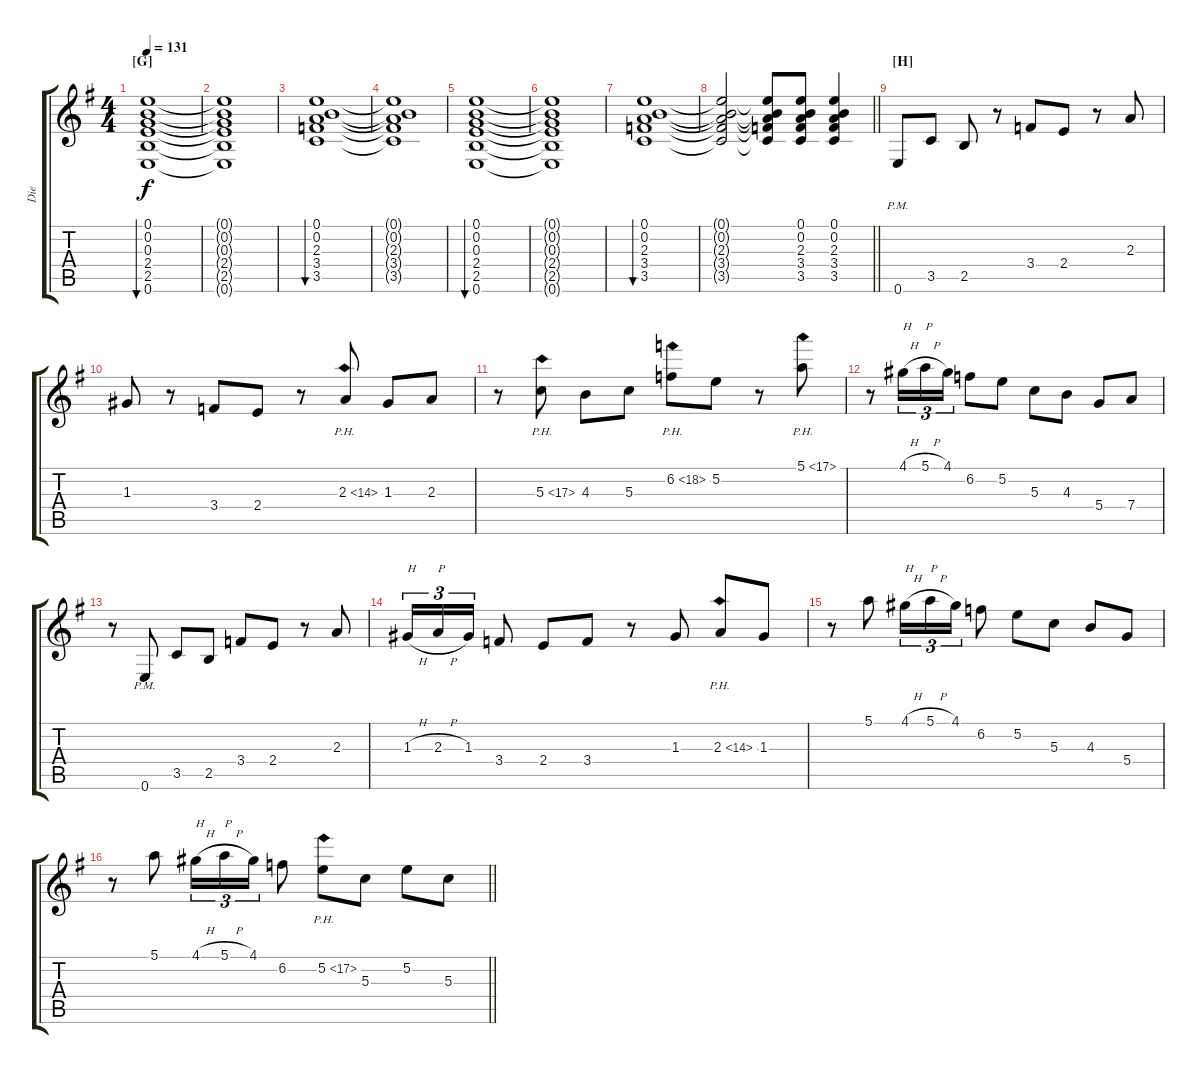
\track ("Die" "Die") {instrument distortionguitar}
\staff {score tabs}
\tuning (E4 B3 G3 D3 A2 E2) {hide}
\ts (4 4)
\section ("" "[G]")
\tempo 131
\clef g2
\ks eminor
(0.1 0.2 0.3 2.4 2.5 0.6).1{bu 240 dy f} |
(0.1{t} 0.2{t} 0.3{t} 2.4{t} 2.5{t} 0.6{t}).1 |
(0.1 0.2 2.3 3.4 3.5).1{bu 120} |
(0.1{t} 0.2{t} 2.3{t} 3.4{t} 3.5{t}).1 |
(0.1 0.2 0.3 2.4 2.5 0.6).1{bu 240} |
(0.1{t} 0.2{t} 0.3{t} 2.4{t} 2.5{t} 0.6{t}).1 |
(0.1 0.2 2.3 3.4 3.5).1{bu 120} |
\barLineRight lightlight
(0.1{t} 0.2{t} 2.3{t} 3.4{t} 3.5{t}).2 (0.1{t} 0.2{t} 2.3{t} 3.4{t} 3.5{t}).8 (0.1 0.2 2.3 3.4 3.5).8 (0.1 0.2 2.3 3.4 3.5).4 |
\section ("" "[H]")
0.6{pm}.8 3.5.8 2.5.8 r.8 3.4.8 2.4.8 r.8 2.3.8 |
1.3.8 r.8 3.4.8 2.4.8 r.8 2.3{ph 12}.8 1.3.8 2.3.8 |
r.8 5.3{ph 12}.8 4.3.8 5.3.8 6.2{ph 12}.8 5.2.8 r.8 5.1{ph 12}.8 |
r.8 4.1{h}.16{tu (3 2) txt "H"} 5.1{h}.16{tu (3 2) txt "P"} 4.1.16{tu (3 2)} 6.2.8 5.2.8 5.3.8 4.3.8 5.4.8 7.4.8 |
r.8 0.6{pm}.8 3.5.8 2.5.8 3.4.8 2.4.8 r.8 2.3.8 |
1.3{h}.16{tu (3 2) txt "H"} 2.3{h}.16{tu (3 2) txt "P"} 1.3.16{tu (3 2)} 3.4.8 2.4.8 3.4.8 r.8 1.3.8 2.3{ph 12}.8 1.3.8 |
r.8 5.1.8 4.1{h}.16{tu (3 2) txt "H"} 5.1{h}.16{tu (3 2) txt "P"} 4.1.16{tu (3 2)} 6.2.8 5.2.8 5.3.8 4.3.8 5.4.8 |
\barLineRight lightlight
r.8 5.1.8 4.1{h}.16{tu (3 2) txt "H"} 5.1{h}.16{tu (3 2) txt "P"} 4.1.16{tu (3 2)} 6.2.8 5.2{ph 12}.8 5.3.8 5.2.8 5.3.8
